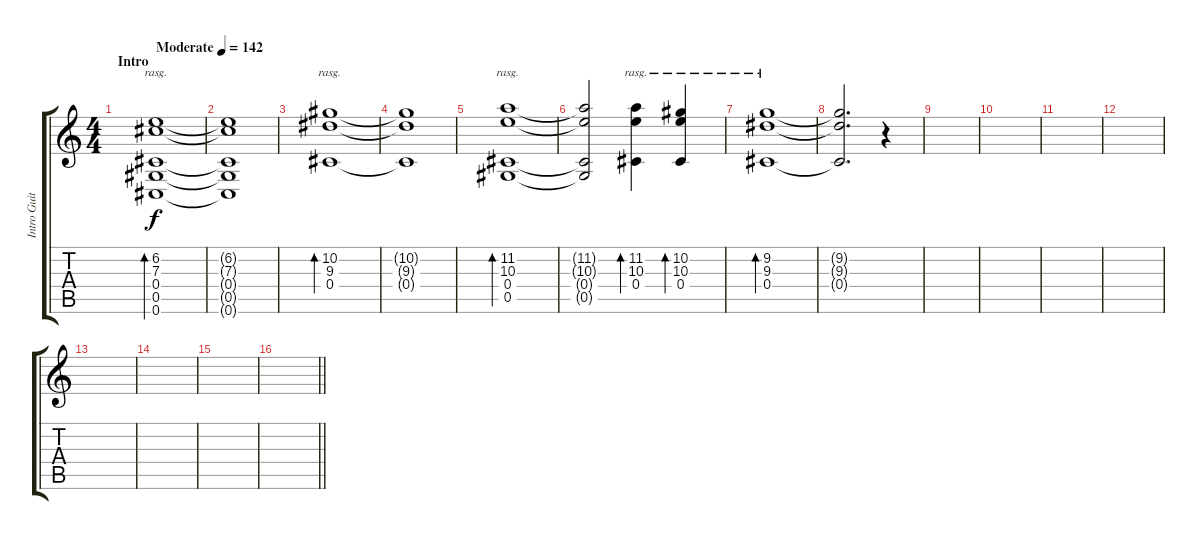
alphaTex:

\track ("Intro Guitar" "Intro Guit") {instrument electricguitarclean}
\staff {score tabs}
\tuning (Eb4 Bb3 Gb3 Db3 Ab2 Db2) {hide}
\ts (4 4)
\section ("" "Intro")
\tempo (142 "Moderate")
\clef g2
\ks c
(6.2 7.3 0.4 0.5 0.6).1{bd 240 rasg ii dy f instrument electricguitarclean} |
(6.2{t} 7.3{t} 0.4{t} 0.5{t} 0.6{t}).1 |
(10.2 9.3 0.4).1{bd 240 rasg ii} |
(10.2{t} 9.3{t} 0.4{t}).1 |
(11.2 10.3 0.4 0.5).1{bd 240 rasg ii} |
(11.2{t} 10.3{t} 0.4{t} 0.5{t}).2 (11.2 10.3 0.4).4{bd 240 rasg ii} (10.2 10.3 0.4).4{bd 240 rasg ii} |
(9.2 9.3 0.4).1{bd 240 rasg ii} |
(9.2{t} 9.3{t} 0.4{t}).2{d} r.4 |
|
|
|
|
|
|
|
\barLineRight lightlight
